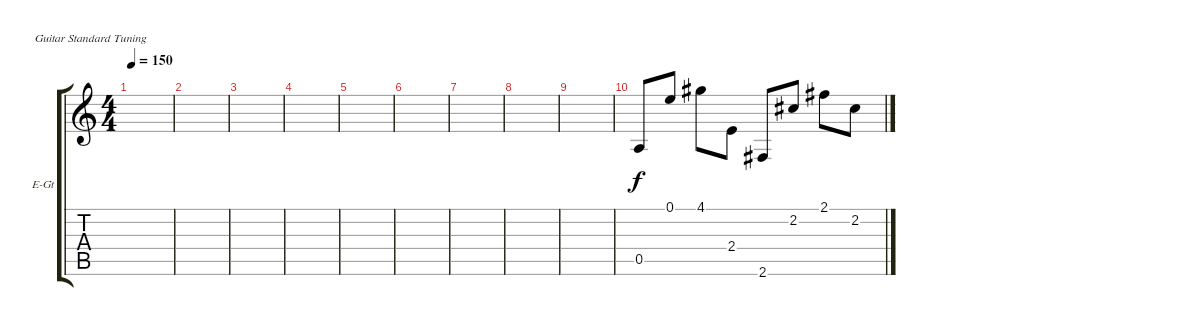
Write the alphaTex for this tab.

\bracketExtendMode groupsimilarinstruments
\firstSystemTrackNameOrientation horizontal
\otherSystemsTrackNameOrientation horizontal
\track ("Electric Guitar" "E-Gt") {instrument electricguitarclean}
\staff {score tabs}
\tuning (E4 B3 G3 D3 A2 E2)
\ts (4 4)
\tempo 150
\clef g2
\scale
0.333333
\ks c
|
\scale
0.333333 |
\scale
0.333333 |
\scale
0.333333 |
\scale
0.333333 |
\scale
0.333333 |
\scale
0.333333 |
\scale
0.333333 |
\scale
0.333333 |
\scale
0.333333 0.5.8 0.1.8 4.1.8 2.4.8 2.6.8 2.2.8 2.1.8 2.2.8 |
\scale
0.333333 |
\scale
0.333333 |
\scale
0.333333 |
\scale
0.333333 |
\scale
0.333333 |
\scale
0.333333
